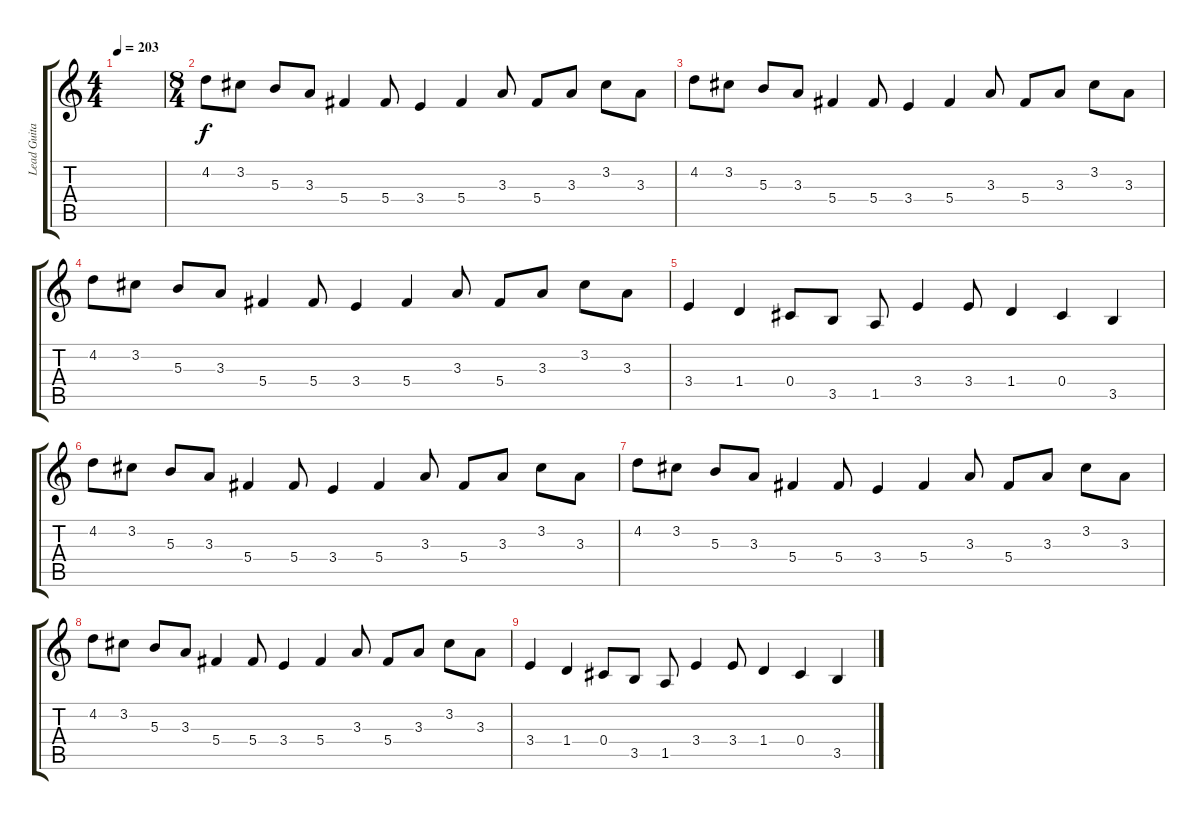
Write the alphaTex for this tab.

\track ("Lead Guitar" "Lead Guita") {instrument distortionguitar}
\staff {score tabs}
\tuning (Eb4 Bb3 Gb3 Db3 Ab2 Eb2) {hide}
\ts (4 4)
\tempo 203
\clef g2
\ks c
|
\ts (8 4)
4.2.8 3.2.8 5.3.8 3.3.8 5.4.4 5.4.8 3.4.4 5.4.4 3.3.8 5.4.8 3.3.8 3.2.8 3.3.8 |
4.2.8 3.2.8 5.3.8 3.3.8 5.4.4 5.4.8 3.4.4 5.4.4 3.3.8 5.4.8 3.3.8 3.2.8 3.3.8 |
4.2.8 3.2.8 5.3.8 3.3.8 5.4.4 5.4.8 3.4.4 5.4.4 3.3.8 5.4.8 3.3.8 3.2.8 3.3.8 |
3.4.4 1.4.4 0.4.8 3.5.8 1.5.8 3.4.4 3.4.8 1.4.4 0.4.4 3.5.4 |
4.2.8 3.2.8 5.3.8 3.3.8 5.4.4 5.4.8 3.4.4 5.4.4 3.3.8 5.4.8 3.3.8 3.2.8 3.3.8 |
4.2.8 3.2.8 5.3.8 3.3.8 5.4.4 5.4.8 3.4.4 5.4.4 3.3.8 5.4.8 3.3.8 3.2.8 3.3.8 |
4.2.8 3.2.8 5.3.8 3.3.8 5.4.4 5.4.8 3.4.4 5.4.4 3.3.8 5.4.8 3.3.8 3.2.8 3.3.8 |
3.4.4 1.4.4 0.4.8 3.5.8 1.5.8 3.4.4 3.4.8 1.4.4 0.4.4 3.5.4
